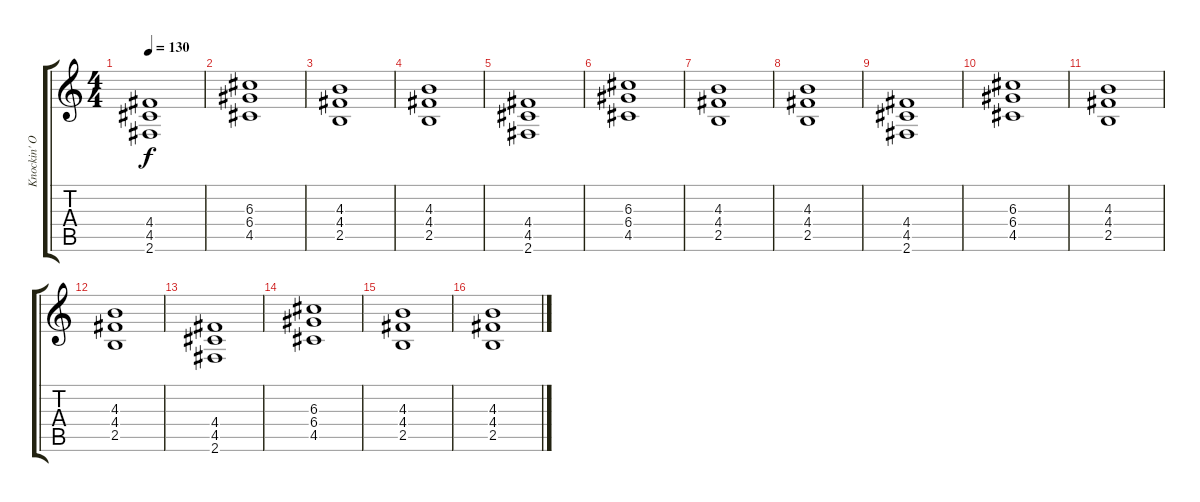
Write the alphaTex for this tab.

\track ("Knockin' On" "Knockin' O") {instrument acousticguitarsteel}
\staff {score tabs}
\tuning (E4 B3 G3 D3 A2 E2) {hide}
\ts (4 4)
\tempo 130
\clef g2
\ks c
(4.4 4.5 2.6).1{dy f} |
(6.3 6.4 4.5).1 |
(4.3 4.4 2.5).1 |
(4.3 4.4 2.5).1 |
(4.4 4.5 2.6).1 |
(6.3 6.4 4.5).1 |
(4.3 4.4 2.5).1 |
(4.3 4.4 2.5).1 |
(4.4 4.5 2.6).1 |
(6.3 6.4 4.5).1 |
(4.3 4.4 2.5).1 |
(4.3 4.4 2.5).1 |
(4.4 4.5 2.6).1 |
(6.3 6.4 4.5).1 |
(4.3 4.4 2.5).1 |
(4.3 4.4 2.5).1
